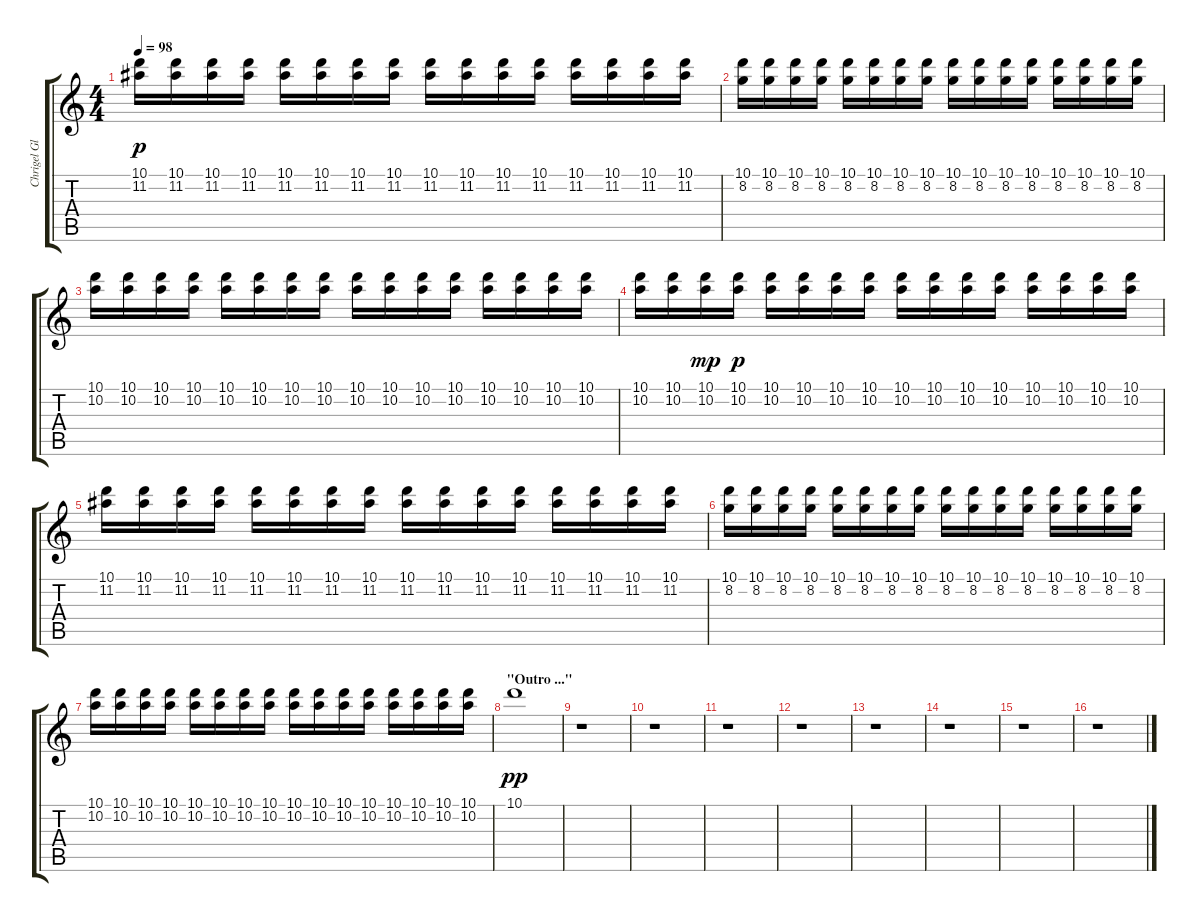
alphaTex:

\track ("Chrigel Glanzmann (mandolin)" "Chrigel Gl") {instrument acousticguitarsteel}
\staff {score tabs}
\tuning (E4 B3 G3 D3 A2 D2) {hide}
\ts (4 4)
\tempo 98
\clef g2
\ks c
(10.1 11.2).16{dy p} (10.1 11.2).16 (10.1 11.2).16 (10.1 11.2).16 (10.1 11.2).16 (10.1 11.2).16 (10.1 11.2).16 (10.1 11.2).16 (10.1 11.2).16 (10.1 11.2).16 (10.1 11.2).16 (10.1 11.2).16 (10.1 11.2).16 (10.1 11.2).16 (10.1 11.2).16 (10.1 11.2).16 |
(10.1 8.2).16 (10.1 8.2).16 (10.1 8.2).16 (10.1 8.2).16 (10.1 8.2).16 (10.1 8.2).16 (10.1 8.2).16 (10.1 8.2).16 (10.1 8.2).16 (10.1 8.2).16 (10.1 8.2).16 (10.1 8.2).16 (10.1 8.2).16 (10.1 8.2).16 (10.1 8.2).16 (10.1 8.2).16 |
(10.1 10.2).16 (10.1 10.2).16 (10.1 10.2).16 (10.1 10.2).16 (10.1 10.2).16 (10.1 10.2).16 (10.1 10.2).16 (10.1 10.2).16 (10.1 10.2).16 (10.1 10.2).16 (10.1 10.2).16 (10.1 10.2).16 (10.1 10.2).16 (10.1 10.2).16 (10.1 10.2).16 (10.1 10.2).16 |
(10.1 10.2).16 (10.1 10.2).16 (10.1 10.2).16{dy mp} (10.1 10.2).16{dy p} (10.1 10.2).16 (10.1 10.2).16 (10.1 10.2).16 (10.1 10.2).16 (10.1 10.2).16 (10.1 10.2).16 (10.1 10.2).16 (10.1 10.2).16 (10.1 10.2).16 (10.1 10.2).16 (10.1 10.2).16 (10.1 10.2).16 |
(10.1 11.2).16 (10.1 11.2).16 (10.1 11.2).16 (10.1 11.2).16 (10.1 11.2).16 (10.1 11.2).16 (10.1 11.2).16 (10.1 11.2).16 (10.1 11.2).16 (10.1 11.2).16 (10.1 11.2).16 (10.1 11.2).16 (10.1 11.2).16 (10.1 11.2).16 (10.1 11.2).16 (10.1 11.2).16 |
(10.1 8.2).16 (10.1 8.2).16 (10.1 8.2).16 (10.1 8.2).16 (10.1 8.2).16 (10.1 8.2).16 (10.1 8.2).16 (10.1 8.2).16 (10.1 8.2).16 (10.1 8.2).16 (10.1 8.2).16 (10.1 8.2).16 (10.1 8.2).16 (10.1 8.2).16 (10.1 8.2).16 (10.1 8.2).16 |
(10.1 10.2).16 (10.1 10.2).16 (10.1 10.2).16 (10.1 10.2).16 (10.1 10.2).16 (10.1 10.2).16 (10.1 10.2).16 (10.1 10.2).16 (10.1 10.2).16 (10.1 10.2).16 (10.1 10.2).16 (10.1 10.2).16 (10.1 10.2).16 (10.1 10.2).16 (10.1 10.2).16 (10.1 10.2).16 |
\section ("" "\"Outro ...\"")
10.1.1{dy pp} |
r.1 |
r.1 |
r.1 |
r.1 |
r.1 |
r.1 |
r.1 |
r.1
